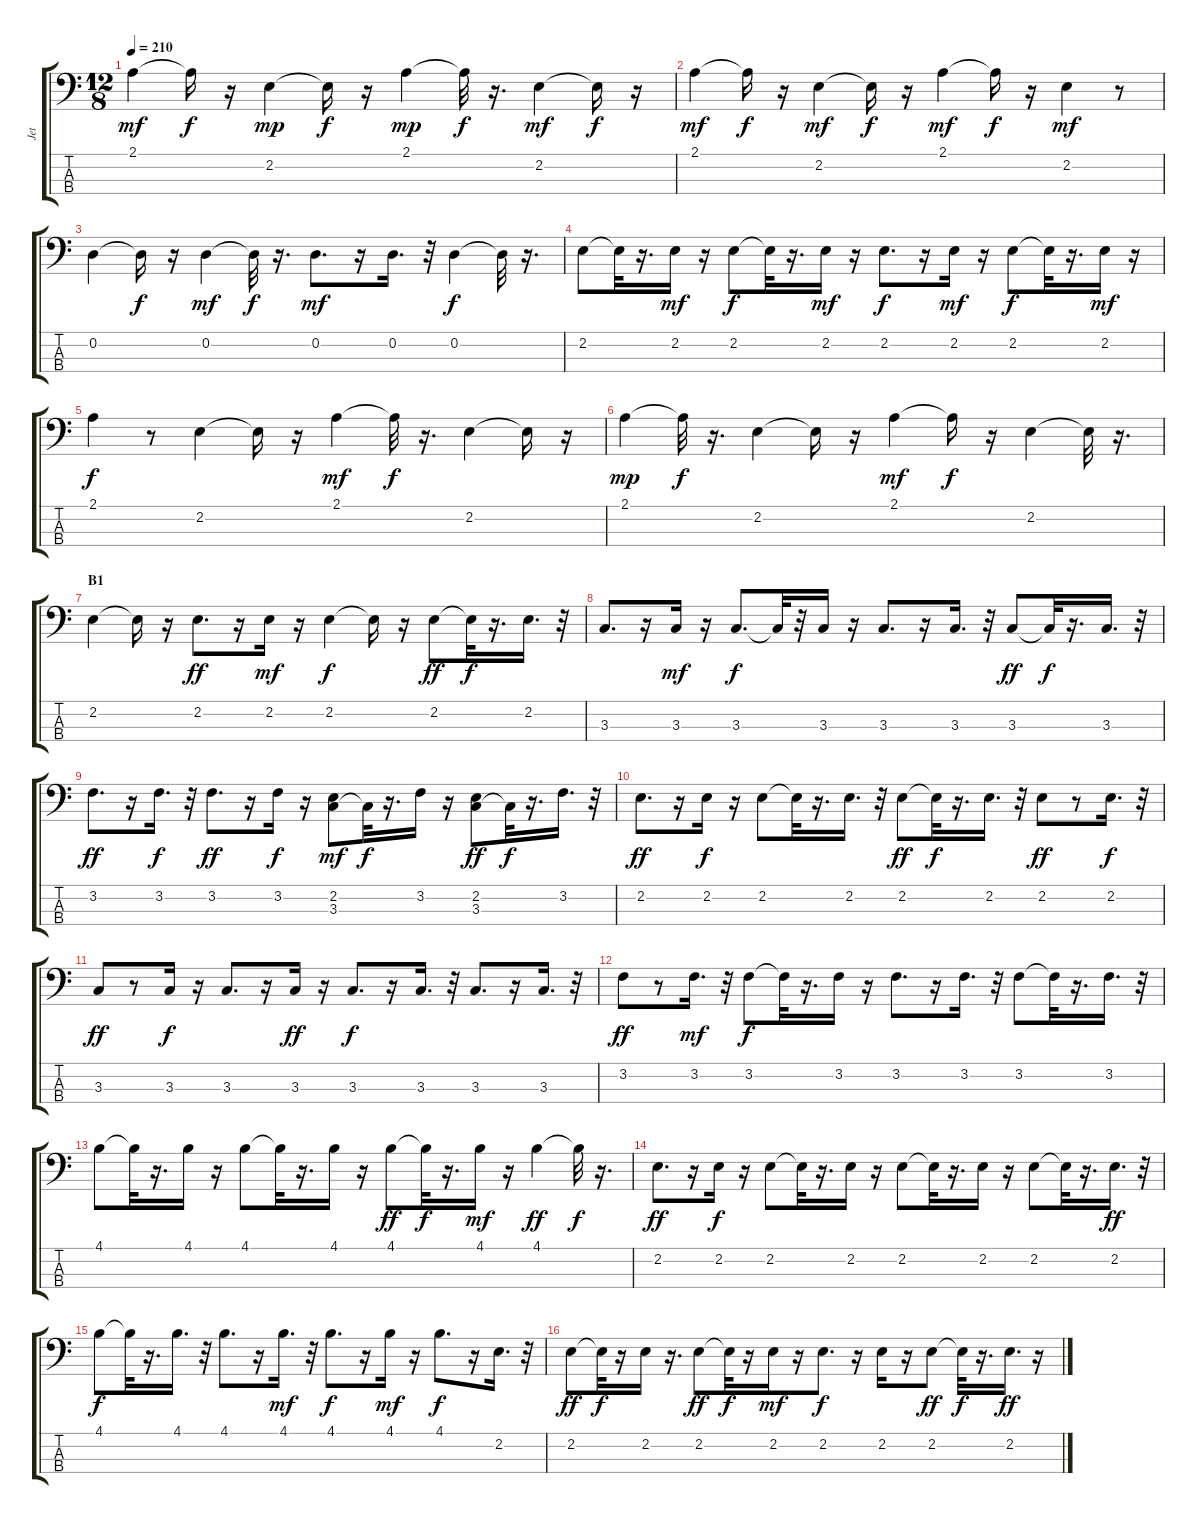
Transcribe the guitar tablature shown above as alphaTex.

\track ("Jet" "Jet") {instrument electricbassfinger}
\staff {score tabs}
\tuning (G2 D2 A1 E1) {hide}
\ts (12 8)
\tempo 210
\clef f4
\ks c
2.1.4{dy mf} 2.1{t}.16{dy f} r.16 2.2.4{dy mp} 2.2{t}.16{dy f} r.16 2.1.4{dy mp} 2.1{t}.32{dy f} r.16{d} 2.2.4{dy mf} 2.2{t}.16{dy f} r.16 |
2.1.4{dy mf} 2.1{t}.16{dy f} r.16 2.2.4{dy mf} 2.2{t}.16{dy f} r.16 2.1.4{dy mf} 2.1{t}.16{dy f} r.16 2.2.4{dy mf} r.8 |
0.2.4 0.2{t}.16{dy f} r.16 0.2.4{dy mf} 0.2{t}.32{dy f} r.16{d} 0.2.8{d dy mf} r.16 0.2.16{d} r.32 0.2.4{dy f} 0.2{t}.32 r.16{d} |
2.2.8 2.2{t}.32 r.16{d} 2.2.16{dy mf} r.16 2.2.8{dy f} 2.2{t}.32 r.16{d} 2.2.16{dy mf} r.16 2.2.8{d dy f} r.16 2.2.16{dy mf} r.16 2.2.8{dy f} 2.2{t}.32 r.16{d} 2.2.16{dy mf} r.16 |
2.1.4{dy f} r.8 2.2.4 2.2{t}.16 r.16 2.1.4{dy mf} 2.1{t}.32{dy f} r.16{d} 2.2.4 2.2{t}.16 r.16 |
2.1.4{dy mp} 2.1{t}.32{dy f} r.16{d} 2.2.4 2.2{t}.16 r.16 2.1.4{dy mf} 2.1{t}.16{dy f} r.16 2.2.4 2.2{t}.32 r.16{d} |
\section ("" "B1")
2.2.4 2.2{t}.16 r.16 2.2.8{d dy ff} r.16 2.2.16{dy mf} r.16 2.2.4{dy f} 2.2{t}.16 r.16 2.2.8{dy ff} 2.2{t}.32{dy f} r.16{d} 2.2.16{d} r.32 |
3.3.8{d} r.16 3.3.16{dy mf} r.16 3.3.8{d dy f} 3.3{t}.32 r.32 3.3.16 r.16 3.3.8{d} r.16 3.3.16{d} r.32 3.3.8{dy ff} 3.3{t}.32{dy f} r.16{d} 3.3.16{d} r.32 |
3.2.8{d dy ff} r.16 3.2.16{d dy f} r.32 3.2.8{d dy ff} r.16 3.2.16{dy f} r.16 (2.2 3.3).8{dy mf} 3.3{t}.32{dy f} r.16{d} 3.2.16 r.16 (2.2 3.3).8{dy ff} 3.3{t}.32{dy f} r.16{d} 3.2.16{d} r.32 |
2.2.8{d dy ff} r.16 2.2.16{dy f} r.16 2.2.8 2.2{t}.32 r.16{d} 2.2.16{d} r.32 2.2.8{dy ff} 2.2{t}.32{dy f} r.16{d} 2.2.16{d} r.32 2.2.8{dy ff} r.8 2.2.16{d dy f} r.32 |
3.3.8{dy ff} r.8 3.3.16{dy f} r.16 3.3.8{d} r.16 3.3.16{dy ff} r.16 3.3.8{d dy f} r.16 3.3.16{d} r.32 3.3.8{d} r.16 3.3.16{d} r.32 |
3.2.8{dy ff} r.8 3.2.16{d dy mf} r.32 3.2.8{dy f} 3.2{t}.32 r.16{d} 3.2.16 r.16 3.2.8{d} r.16 3.2.16{d} r.32 3.2.8 3.2{t}.32 r.16{d} 3.2.16{d} r.32 |
4.1.8 4.1{t}.32 r.16{d} 4.1.16 r.16 4.1.8 4.1{t}.32 r.16{d} 4.1.16 r.16 4.1.8{dy ff} 4.1{t}.32{dy f} r.16{d} 4.1.16{dy mf} r.16 4.1.4{dy ff} 4.1{t}.32{dy f} r.16{d} |
2.2.8{d dy ff} r.16 2.2.16{dy f} r.16 2.2.8 2.2{t}.32 r.16{d} 2.2.16 r.16 2.2.8 2.2{t}.32 r.16{d} 2.2.16 r.16 2.2.8 2.2{t}.32 r.16{d} 2.2.16{d dy ff} r.32 |
4.1.8{dy f} 4.1{t}.32 r.16{d} 4.1.16{d} r.32 4.1.8{d} r.16 4.1.16{d dy mf} r.32 4.1.8{d dy f} r.16 4.1.16{dy mf} r.16 4.1.8{d dy f} r.16 2.2.16{d} r.32 |
2.2.8{dy ff} 2.2{t}.32{dy f} r.16 2.2.16 r.16{d} 2.2.8{dy ff} 2.2{t}.32{dy f} r.16 2.2.16{dy mf} r.16 2.2.8{d dy f} r.16 2.2.16 r.16 2.2.8{dy ff} 2.2{t}.32{dy f} r.16{d} 2.2.16{d dy ff} r.16
